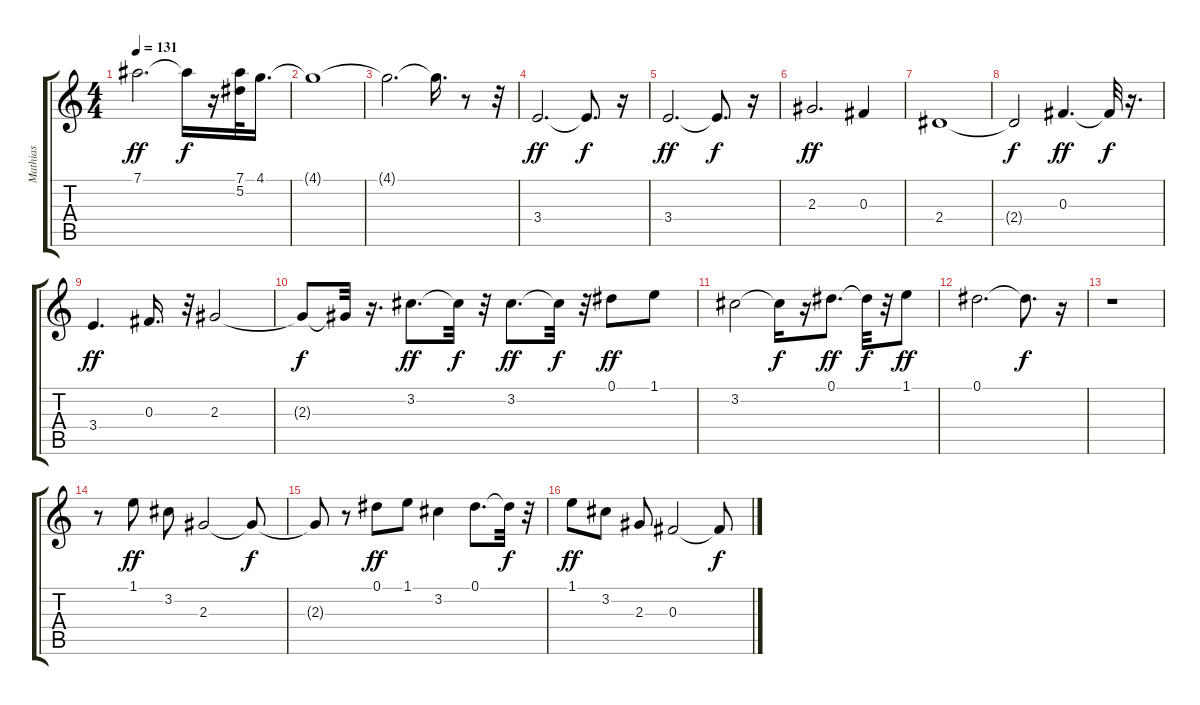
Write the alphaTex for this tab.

\track ("Mathias" "Mathias") {instrument acousticguitarsteel}
\staff {score tabs}
\tuning (Eb4 Bb3 Gb3 Db3 Ab2 Eb2) {hide}
\ts (4 4)
\tempo 131
\clef g2
\ks c
7.1.2{d dy ff} 7.1{t}.16{dy f} r.16 (7.1 5.2).32 4.1.16{d} |
4.1{t}.1 |
4.1{t}.2{d} 4.1{t}.16{d} r.8 r.32 |
3.4.2{d dy ff} 3.4{t}.8{d dy f} r.16 |
3.4.2{d dy ff} 3.4{t}.8{d dy f} r.16 |
2.3.2{d dy ff} 0.3.4 |
2.4.1 |
2.4{t}.2{dy f} 0.3.4{d dy ff} 0.3{t}.32{dy f} r.16{d} |
3.4.4{d dy ff} 0.3.16{d} r.32 2.3.2 |
2.3{t}.8{dy f} 2.3{t}.32 r.16{d} 3.2.8{d dy ff} 3.2{t}.32{dy f} r.32 3.2.8{d dy ff} 3.2{t}.32{dy f} r.32 0.1.8{dy ff} 1.1.8 |
3.2.2 3.2{t}.16{dy f} r.16 0.1.8{d dy ff} 0.1{t}.32{dy f} r.32 1.1.8{dy ff} |
0.1.2{d} 0.1{t}.8{d dy f} r.16 |
r.1 |
r.8 1.1.8{dy ff} 3.2.8 2.3.2 2.3{t}.8{dy f} |
2.3{t}.8 r.8 0.1.8{dy ff} 1.1.8 3.2.4 0.1.8{d} 0.1{t}.32{dy f} r.32 |
1.1.8{dy ff} 3.2.8 2.3.8 0.3.2 0.3{t}.8{dy f}
